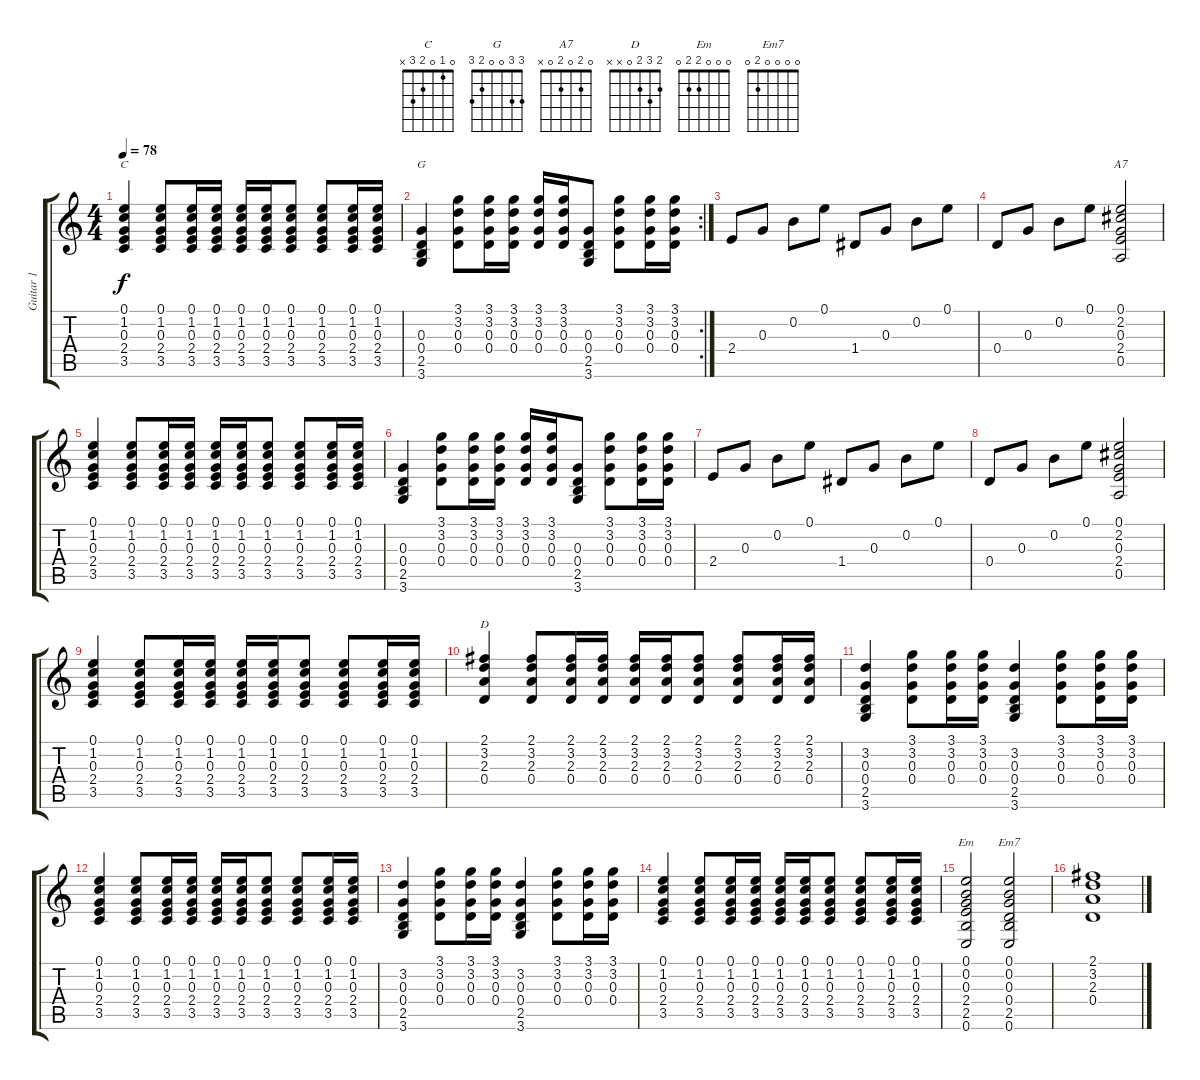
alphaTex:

\track ("Guitar 1" "Guitar 1") {instrument acousticguitarsteel}
\staff {score tabs}
\tuning (E4 B3 G3 D3 A2 E2) {hide}
\chord ("C" 0 1 0 2 3 x)
\chord ("G" 3 3 0 0 2 3)
\chord ("A7" 0 2 0 2 0 x)
\chord ("D" 2 3 2 0 x x)
\chord ("Em" 0 0 0 2 2 0)
\chord ("Em7" 0 0 0 0 2 0)
\ts (4 4)
\tempo 78
\clef g2
\ks c
(0.1 1.2 0.3 2.4 3.5).4{ch "C" dy f} (0.1 1.2 0.3 2.4 3.5).8 (0.1 1.2 0.3 2.4 3.5).16 (0.1 1.2 0.3 2.4 3.5).16 (0.1 1.2 0.3 2.4 3.5).16 (0.1 1.2 0.3 2.4 3.5).16 (0.1 1.2 0.3 2.4 3.5).8 (0.1 1.2 0.3 2.4 3.5).8 (0.1 1.2 0.3 2.4 3.5).16 (0.1 1.2 0.3 2.4 3.5).16 |
\rc 2
(0.3 0.4 2.5 3.6).4{ch "G"} (3.1 3.2 0.3 0.4).8 (3.1 3.2 0.3 0.4).16 (3.1 3.2 0.3 0.4).16 (3.1 3.2 0.3 0.4).16 (3.1 3.2 0.3 0.4).16 (0.3 0.4 2.5 3.6).8 (3.1 3.2 0.3 0.4).8 (3.1 3.2 0.3 0.4).16 (3.1 3.2 0.3 0.4).16 |
2.4.8 0.3.8 0.2.8 0.1.8 1.4.8 0.3.8 0.2.8 0.1.8 |
0.4.8 0.3.8 0.2.8 0.1.8 (0.1 2.2 0.3 2.4 0.5).2{ch "A7"} |
(0.1 1.2 0.3 2.4 3.5).4 (0.1 1.2 0.3 2.4 3.5).8 (0.1 1.2 0.3 2.4 3.5).16 (0.1 1.2 0.3 2.4 3.5).16 (0.1 1.2 0.3 2.4 3.5).16 (0.1 1.2 0.3 2.4 3.5).16 (0.1 1.2 0.3 2.4 3.5).8 (0.1 1.2 0.3 2.4 3.5).8 (0.1 1.2 0.3 2.4 3.5).16 (0.1 1.2 0.3 2.4 3.5).16 |
(0.3 0.4 2.5 3.6).4 (3.1 3.2 0.3 0.4).8 (3.1 3.2 0.3 0.4).16 (3.1 3.2 0.3 0.4).16 (3.1 3.2 0.3 0.4).16 (3.1 3.2 0.3 0.4).16 (0.3 0.4 2.5 3.6).8 (3.1 3.2 0.3 0.4).8 (3.1 3.2 0.3 0.4).16 (3.1 3.2 0.3 0.4).16 |
2.4.8 0.3.8 0.2.8 0.1.8 1.4.8 0.3.8 0.2.8 0.1.8 |
0.4.8 0.3.8 0.2.8 0.1.8 (0.1 2.2 0.3 2.4 0.5).2 |
(0.1 1.2 0.3 2.4 3.5).4 (0.1 1.2 0.3 2.4 3.5).8 (0.1 1.2 0.3 2.4 3.5).16 (0.1 1.2 0.3 2.4 3.5).16 (0.1 1.2 0.3 2.4 3.5).16 (0.1 1.2 0.3 2.4 3.5).16 (0.1 1.2 0.3 2.4 3.5).8 (0.1 1.2 0.3 2.4 3.5).8 (0.1 1.2 0.3 2.4 3.5).16 (0.1 1.2 0.3 2.4 3.5).16 |
(2.1 3.2 2.3 0.4).4{ch "D"} (2.1 3.2 2.3 0.4).8 (2.1 3.2 2.3 0.4).16 (2.1 3.2 2.3 0.4).16 (2.1 3.2 2.3 0.4).16 (2.1 3.2 2.3 0.4).16 (2.1 3.2 2.3 0.4).8 (2.1 3.2 2.3 0.4).8 (2.1 3.2 2.3 0.4).16 (2.1 3.2 2.3 0.4).16 |
(3.2 0.3 0.4 2.5 3.6).4 (3.1 3.2 0.3 0.4).8 (3.1 3.2 0.3 0.4).16 (3.1 3.2 0.3 0.4).16 (3.2 0.3 0.4 2.5 3.6).4 (3.1 3.2 0.3 0.4).8 (3.1 3.2 0.3 0.4).16 (3.1 3.2 0.3 0.4).16 |
(0.1 1.2 0.3 2.4 3.5).4 (0.1 1.2 0.3 2.4 3.5).8 (0.1 1.2 0.3 2.4 3.5).16 (0.1 1.2 0.3 2.4 3.5).16 (0.1 1.2 0.3 2.4 3.5).16 (0.1 1.2 0.3 2.4 3.5).16 (0.1 1.2 0.3 2.4 3.5).8 (0.1 1.2 0.3 2.4 3.5).8 (0.1 1.2 0.3 2.4 3.5).16 (0.1 1.2 0.3 2.4 3.5).16 |
(3.2 0.3 0.4 2.5 3.6).4 (3.1 3.2 0.3 0.4).8 (3.1 3.2 0.3 0.4).16 (3.1 3.2 0.3 0.4).16 (3.2 0.3 0.4 2.5 3.6).4 (3.1 3.2 0.3 0.4).8 (3.1 3.2 0.3 0.4).16 (3.1 3.2 0.3 0.4).16 |
(0.1 1.2 0.3 2.4 3.5).4 (0.1 1.2 0.3 2.4 3.5).8 (0.1 1.2 0.3 2.4 3.5).16 (0.1 1.2 0.3 2.4 3.5).16 (0.1 1.2 0.3 2.4 3.5).16 (0.1 1.2 0.3 2.4 3.5).16 (0.1 1.2 0.3 2.4 3.5).8 (0.1 1.2 0.3 2.4 3.5).8 (0.1 1.2 0.3 2.4 3.5).16 (0.1 1.2 0.3 2.4 3.5).16 |
(0.1 0.2 0.3 2.4 2.5 0.6).2{ch "Em"} (0.1 0.2 0.3 0.4 2.5 0.6).2{ch "Em7"} |
(2.1 3.2 2.3 0.4).1
